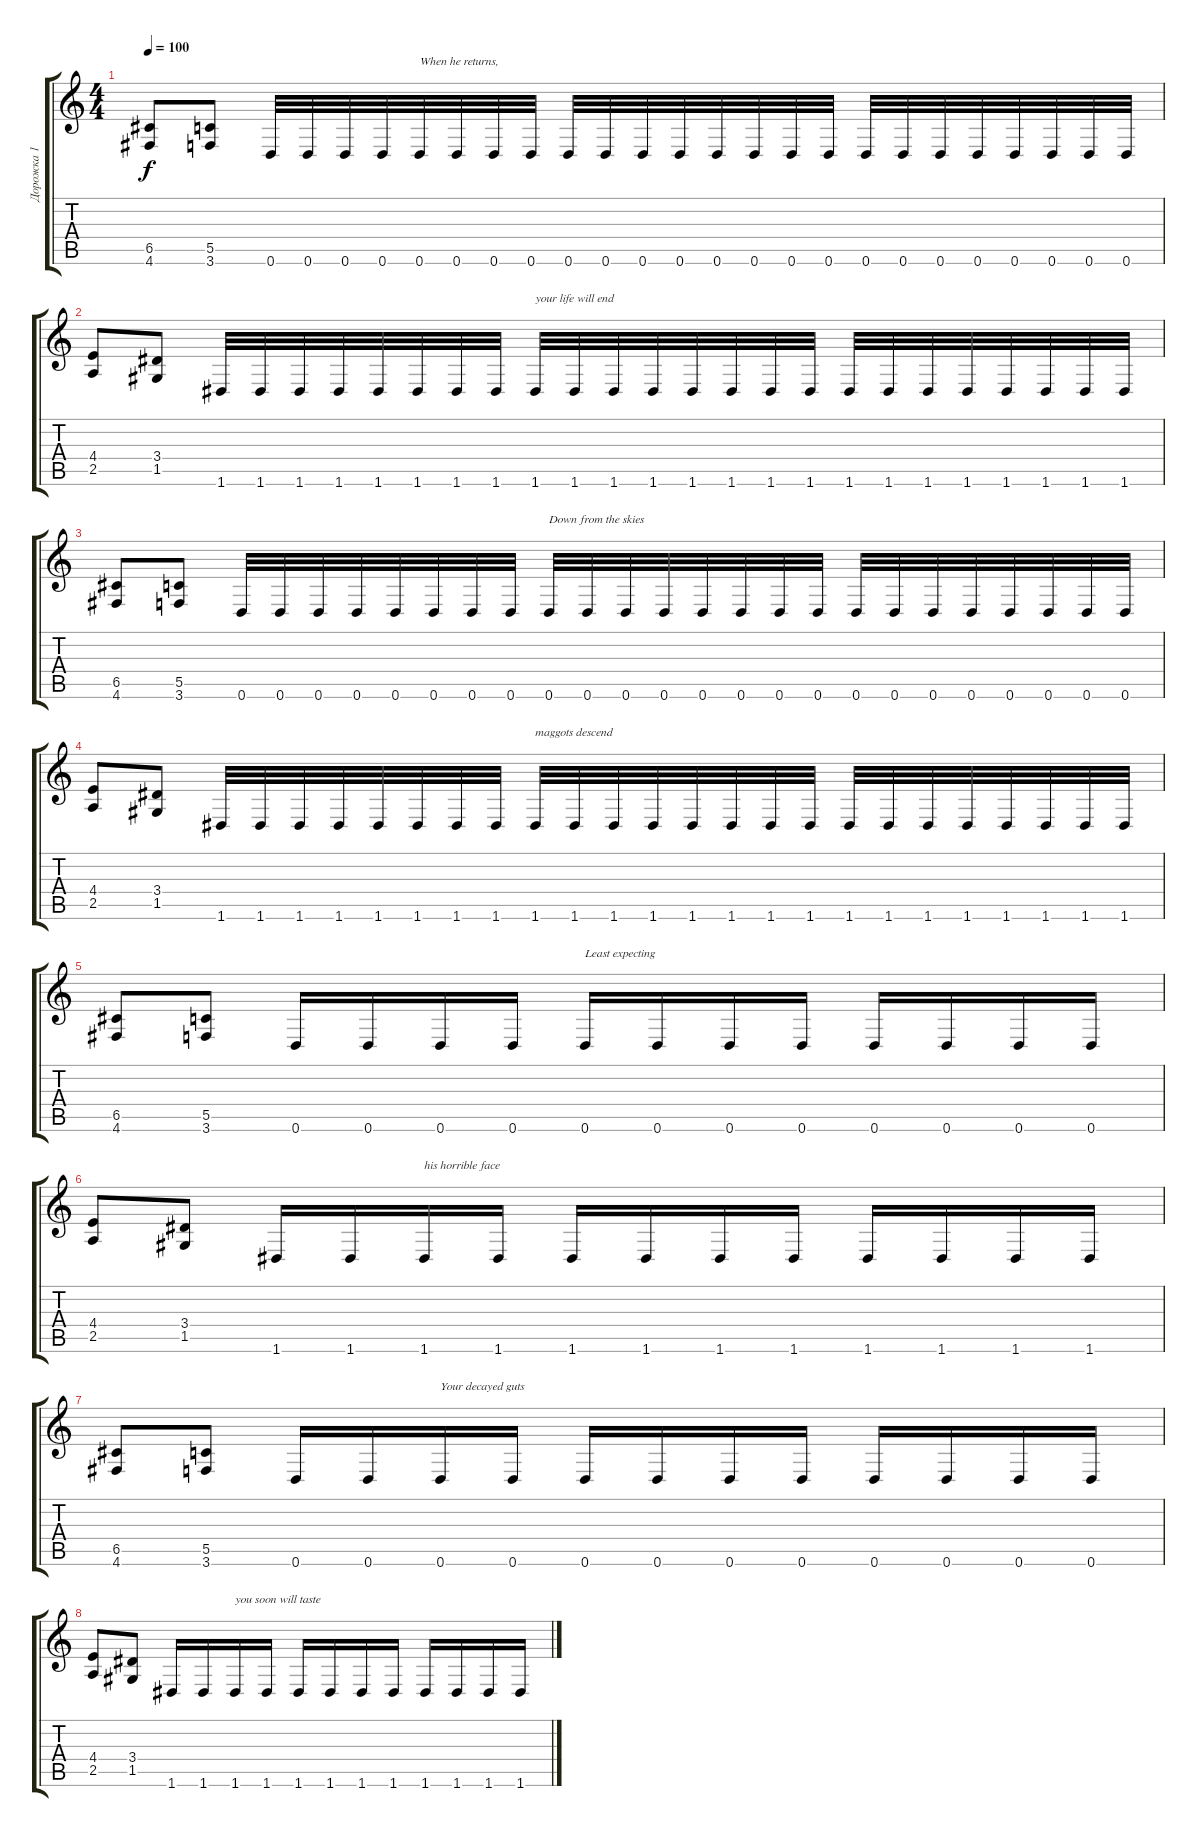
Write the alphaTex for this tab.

\track ("Дорожка 1" "Дорожка 1") {instrument distortionguitar}
\staff {score tabs}
\tuning (D4 A3 F3 C3 G2 D2) {hide}
\ts (4 4)
\tempo 100
\clef g2
\ks c
(6.5 4.6).8{dy f} (5.5 3.6).8 0.6.32 0.6.32 0.6.32 0.6.32 0.6.32{txt "When he returns, "} 0.6.32 0.6.32 0.6.32 0.6.32 0.6.32 0.6.32 0.6.32 0.6.32 0.6.32 0.6.32 0.6.32 0.6.32 0.6.32 0.6.32 0.6.32 0.6.32 0.6.32 0.6.32 0.6.32 |
(4.4 2.5).8 (3.4 1.5).8 1.6.32 1.6.32 1.6.32 1.6.32 1.6.32 1.6.32 1.6.32 1.6.32 1.6.32{txt "your life will end"} 1.6.32 1.6.32 1.6.32 1.6.32 1.6.32 1.6.32 1.6.32 1.6.32 1.6.32 1.6.32 1.6.32 1.6.32 1.6.32 1.6.32 1.6.32 |
(6.5 4.6).8 (5.5 3.6).8 0.6.32 0.6.32 0.6.32 0.6.32 0.6.32 0.6.32 0.6.32 0.6.32 0.6.32{txt "Down from the skies "} 0.6.32 0.6.32 0.6.32 0.6.32 0.6.32 0.6.32 0.6.32 0.6.32 0.6.32 0.6.32 0.6.32 0.6.32 0.6.32 0.6.32 0.6.32 |
(4.4 2.5).8 (3.4 1.5).8 1.6.32 1.6.32 1.6.32 1.6.32 1.6.32 1.6.32 1.6.32 1.6.32 1.6.32{txt "maggots descend"} 1.6.32 1.6.32 1.6.32 1.6.32 1.6.32 1.6.32 1.6.32 1.6.32 1.6.32 1.6.32 1.6.32 1.6.32 1.6.32 1.6.32 1.6.32 |
(6.5 4.6).8 (5.5 3.6).8 0.6.16 0.6.16 0.6.16 0.6.16 0.6.16{txt "Least expecting "} 0.6.16 0.6.16 0.6.16 0.6.16 0.6.16 0.6.16 0.6.16 |
(4.4 2.5).8 (3.4 1.5).8 1.6.16 1.6.16 1.6.16{txt "his horrible face"} 1.6.16 1.6.16 1.6.16 1.6.16 1.6.16 1.6.16 1.6.16 1.6.16 1.6.16 |
(6.5 4.6).8 (5.5 3.6).8 0.6.16 0.6.16 0.6.16{txt "Your decayed guts "} 0.6.16 0.6.16 0.6.16 0.6.16 0.6.16 0.6.16 0.6.16 0.6.16 0.6.16 |
(4.4 2.5).8 (3.4 1.5).8 1.6.16 1.6.16 1.6.16{txt "you soon will taste"} 1.6.16 1.6.16 1.6.16 1.6.16 1.6.16 1.6.16 1.6.16 1.6.16 1.6.16
